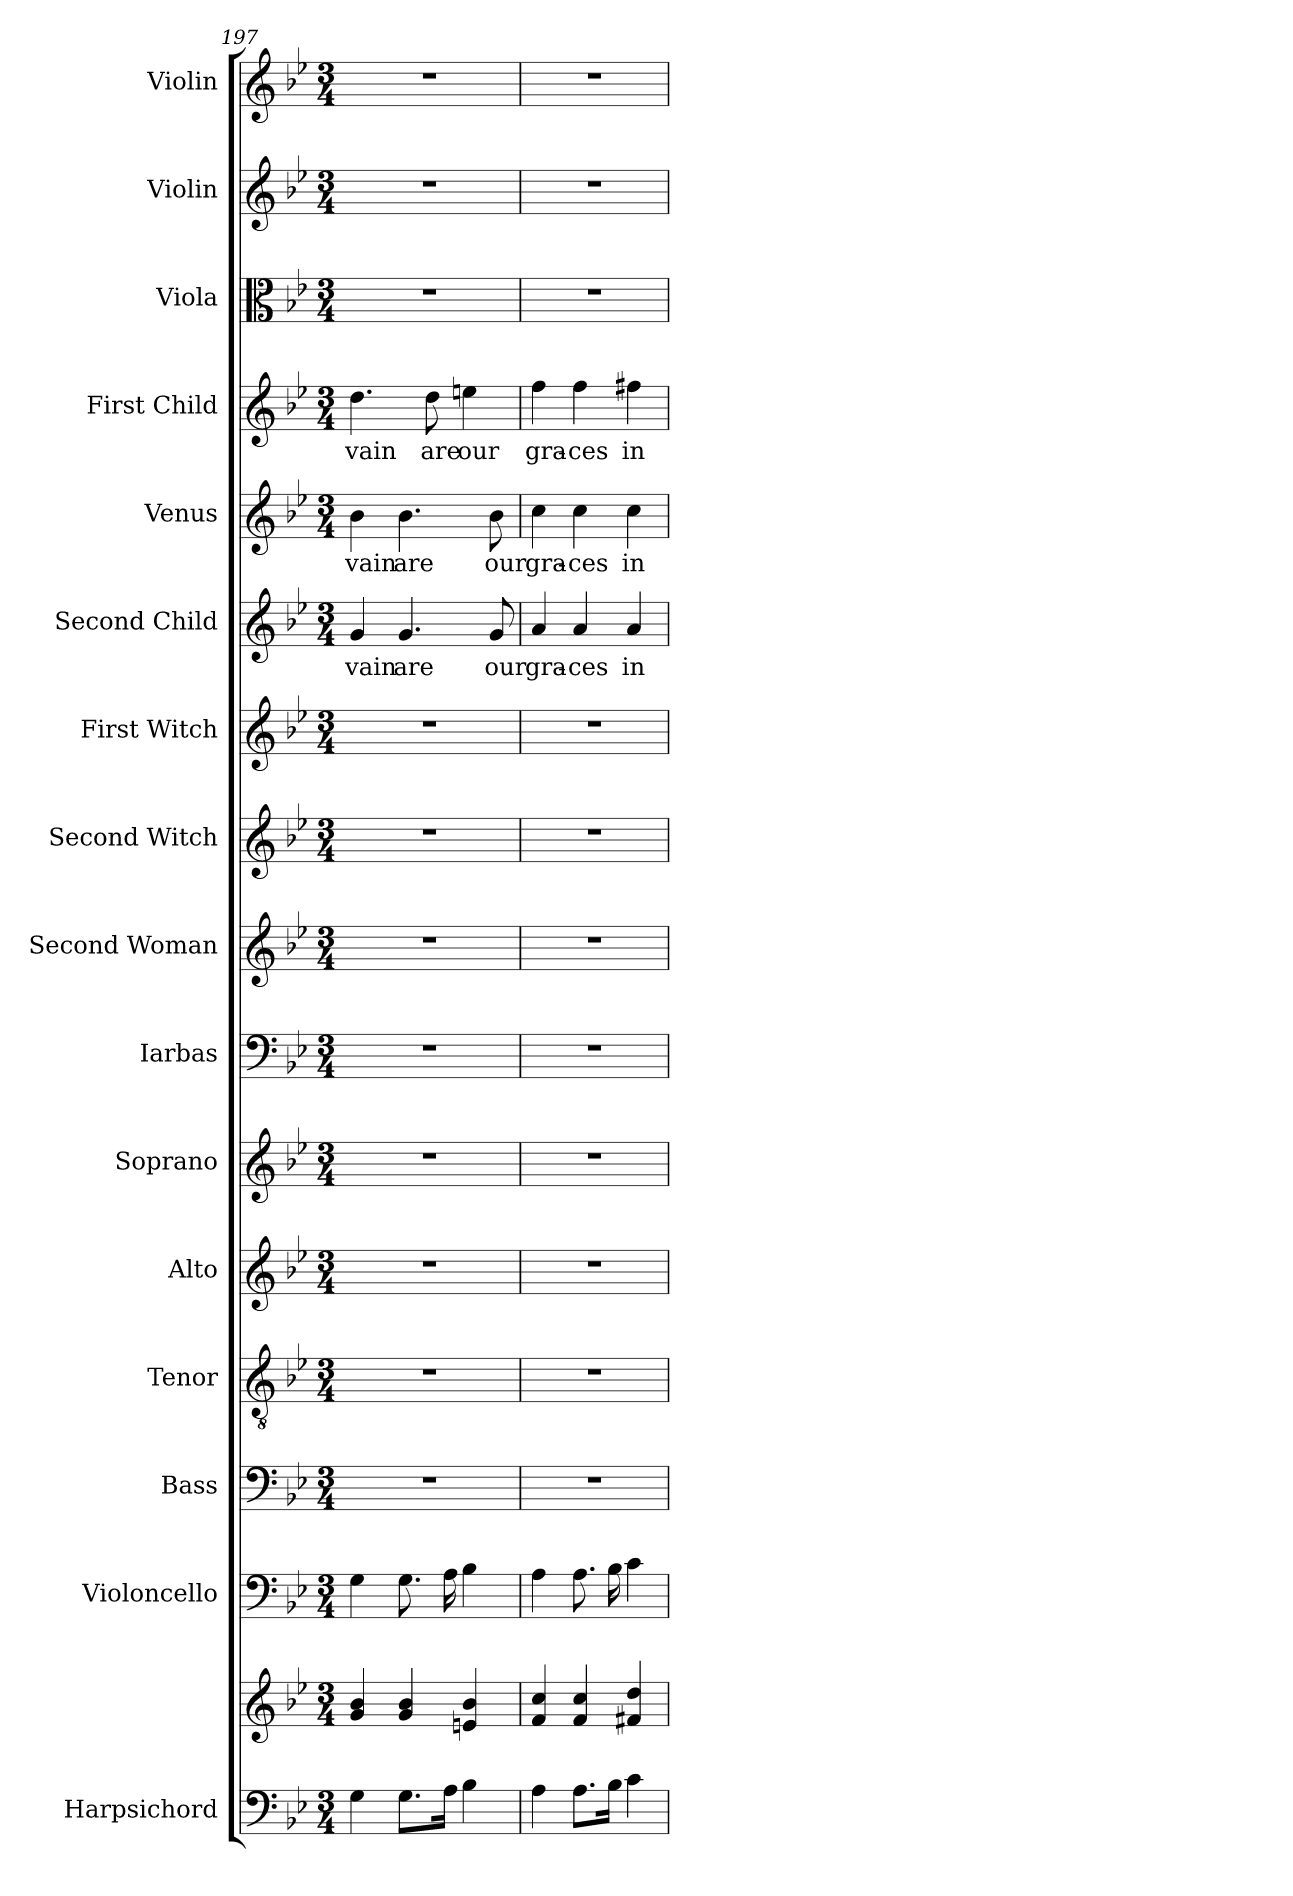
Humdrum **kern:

**kern	**kern	**kern	**kern	**kern	**kern	**kern	**kern	**kern	**kern	**kern	**kern	**text	**kern	**text	**kern	**text	**kern	**kern	**kern
*part16	*part16	*part15	*part14	*part13	*part12	*part11	*part10	*part9	*part8	*part7	*part6	*part6	*part5	*part5	*part4	*part4	*part3	*part2	*part1
*staff17	*staff16	*staff15	*staff14	*staff13	*staff12	*staff11	*staff10	*staff9	*staff8	*staff7	*staff6	*staff6	*staff5	*staff5	*staff4	*staff4	*staff3	*staff2	*staff1
*I"Harpsichord	*	*I"Violoncello	*I"Bass	*I"Tenor	*I"Alto	*I"Soprano	*I"Iarbas	*I"Second Woman	*I"Second Witch	*I"First Witch	*I"Second Child	*	*I"Venus	*	*I"First Child	*	*I"Viola	*I"Violin	*I"Violin
*I'Hch.	*	*I'Vc.	*I'B.	*I'T.	*I'A.	*I'S.	*I'I.	*I'2W	*I'W2.	*I'W1	*I'C2.	*	*I'V.	*	*I'C1	*	*I'Vla.	*I'Vln.	*I'Vln.
*clefF4	*clefG2	*clefF4	*clefF4	*clefGv2	*clefG2	*clefG2	*clefF4	*clefG2	*clefG2	*clefG2	*clefG2	*	*clefG2	*	*clefG2	*	*clefC3	*clefG2	*clefG2
*k[b-e-]	*k[b-e-]	*k[b-e-]	*k[b-e-]	*k[b-e-]	*k[b-e-]	*k[b-e-]	*k[b-e-]	*k[b-e-]	*k[b-e-]	*k[b-e-]	*k[b-e-]	*	*k[b-e-]	*	*k[b-e-]	*	*k[b-e-]	*k[b-e-]	*k[b-e-]
*M3/4	*M3/4	*M3/4	*M3/4	*M3/4	*M3/4	*M3/4	*M3/4	*M3/4	*M3/4	*M3/4	*M3/4	*	*M3/4	*	*M3/4	*	*M3/4	*M3/4	*M3/4
=197	=197	=197	=197	=197	=197	=197	=197	=197	=197	=197	=197	=197	=197	=197	=197	=197	=197	=197	=197
!	!	!	!	!	!	!	!	!	!	!	!	!LO:LY:b	!	!LO:LY:b	!	!LO:LY:b	!	!	!
4G\	4g/ 4b-/	4G\	2.r	2.r	2.r	2.r	2.r	2.r	2.r	2.r	4g/	vain	4b-\	vain	4.dd\	vain	2.r	2.r	2.r
!	!	!	!	!	!	!	!	!	!	!	!	!LO:LY:b	!	!LO:LY:b	!	!	!	!	!
8.G\L	4g/ 4b-/	8.G\	.	.	.	.	.	.	.	.	4.g/	are	4.b-\	are	.	.	.	.	.
!	!	!	!	!	!	!	!	!	!	!	!	!	!	!	!	!LO:LY:b	!	!	!
.	.	.	.	.	.	.	.	.	.	.	.	.	.	.	8dd\	are	.	.	.
16A\Jk	.	16A\	.	.	.	.	.	.	.	.	.	.	.	.	.	.	.	.	.
!	!	!	!	!	!	!	!	!	!	!	!	!	!	!	!	!LO:LY:b	!	!	!
4B-\	4en/ 4b-/	4B-\	.	.	.	.	.	.	.	.	.	.	.	.	4een\	our	.	.	.
!	!	!	!	!	!	!	!	!	!	!	!	!LO:LY:b	!	!LO:LY:b	!	!	!	!	!
.	.	.	.	.	.	.	.	.	.	.	8g/	our	8b-\	our	.	.	.	.	.
=198	=198	=198	=198	=198	=198	=198	=198	=198	=198	=198	=198	=198	=198	=198	=198	=198	=198	=198	=198
!	!	!	!	!	!	!	!	!	!	!	!	!LO:LY:b	!	!LO:LY:b	!	!LO:LY:b	!	!	!
4A\	4f/ 4cc/	4A\	2.r	2.r	2.r	2.r	2.r	2.r	2.r	2.r	4a/	gra-	4cc\	gra-	4ff\	gra-	2.r	2.r	2.r
!	!	!	!	!	!	!	!	!	!	!	!	!LO:LY:b	!	!LO:LY:b	!	!LO:LY:b	!	!	!
8.A\L	4f/ 4cc/	8.A\	.	.	.	.	.	.	.	.	4a/	-ces	4cc\	-ces	4ff\	-ces	.	.	.
16B-\Jk	.	16B-\	.	.	.	.	.	.	.	.	.	.	.	.	.	.	.	.	.
!	!	!	!	!	!	!	!	!	!	!	!	!LO:LY:b	!	!LO:LY:b	!	!LO:LY:b	!	!	!
4c\	4f#X/ 4dd/	4c\	.	.	.	.	.	.	.	.	4a/	in	4cc\	in	4ff#X\	in	.	.	.
=	=	=	=	=	=	=	=	=	=	=	=	=	=	=	=	=	=	=	=
*-	*-	*-	*-	*-	*-	*-	*-	*-	*-	*-	*-	*-	*-	*-	*-	*-	*-	*-	*-
